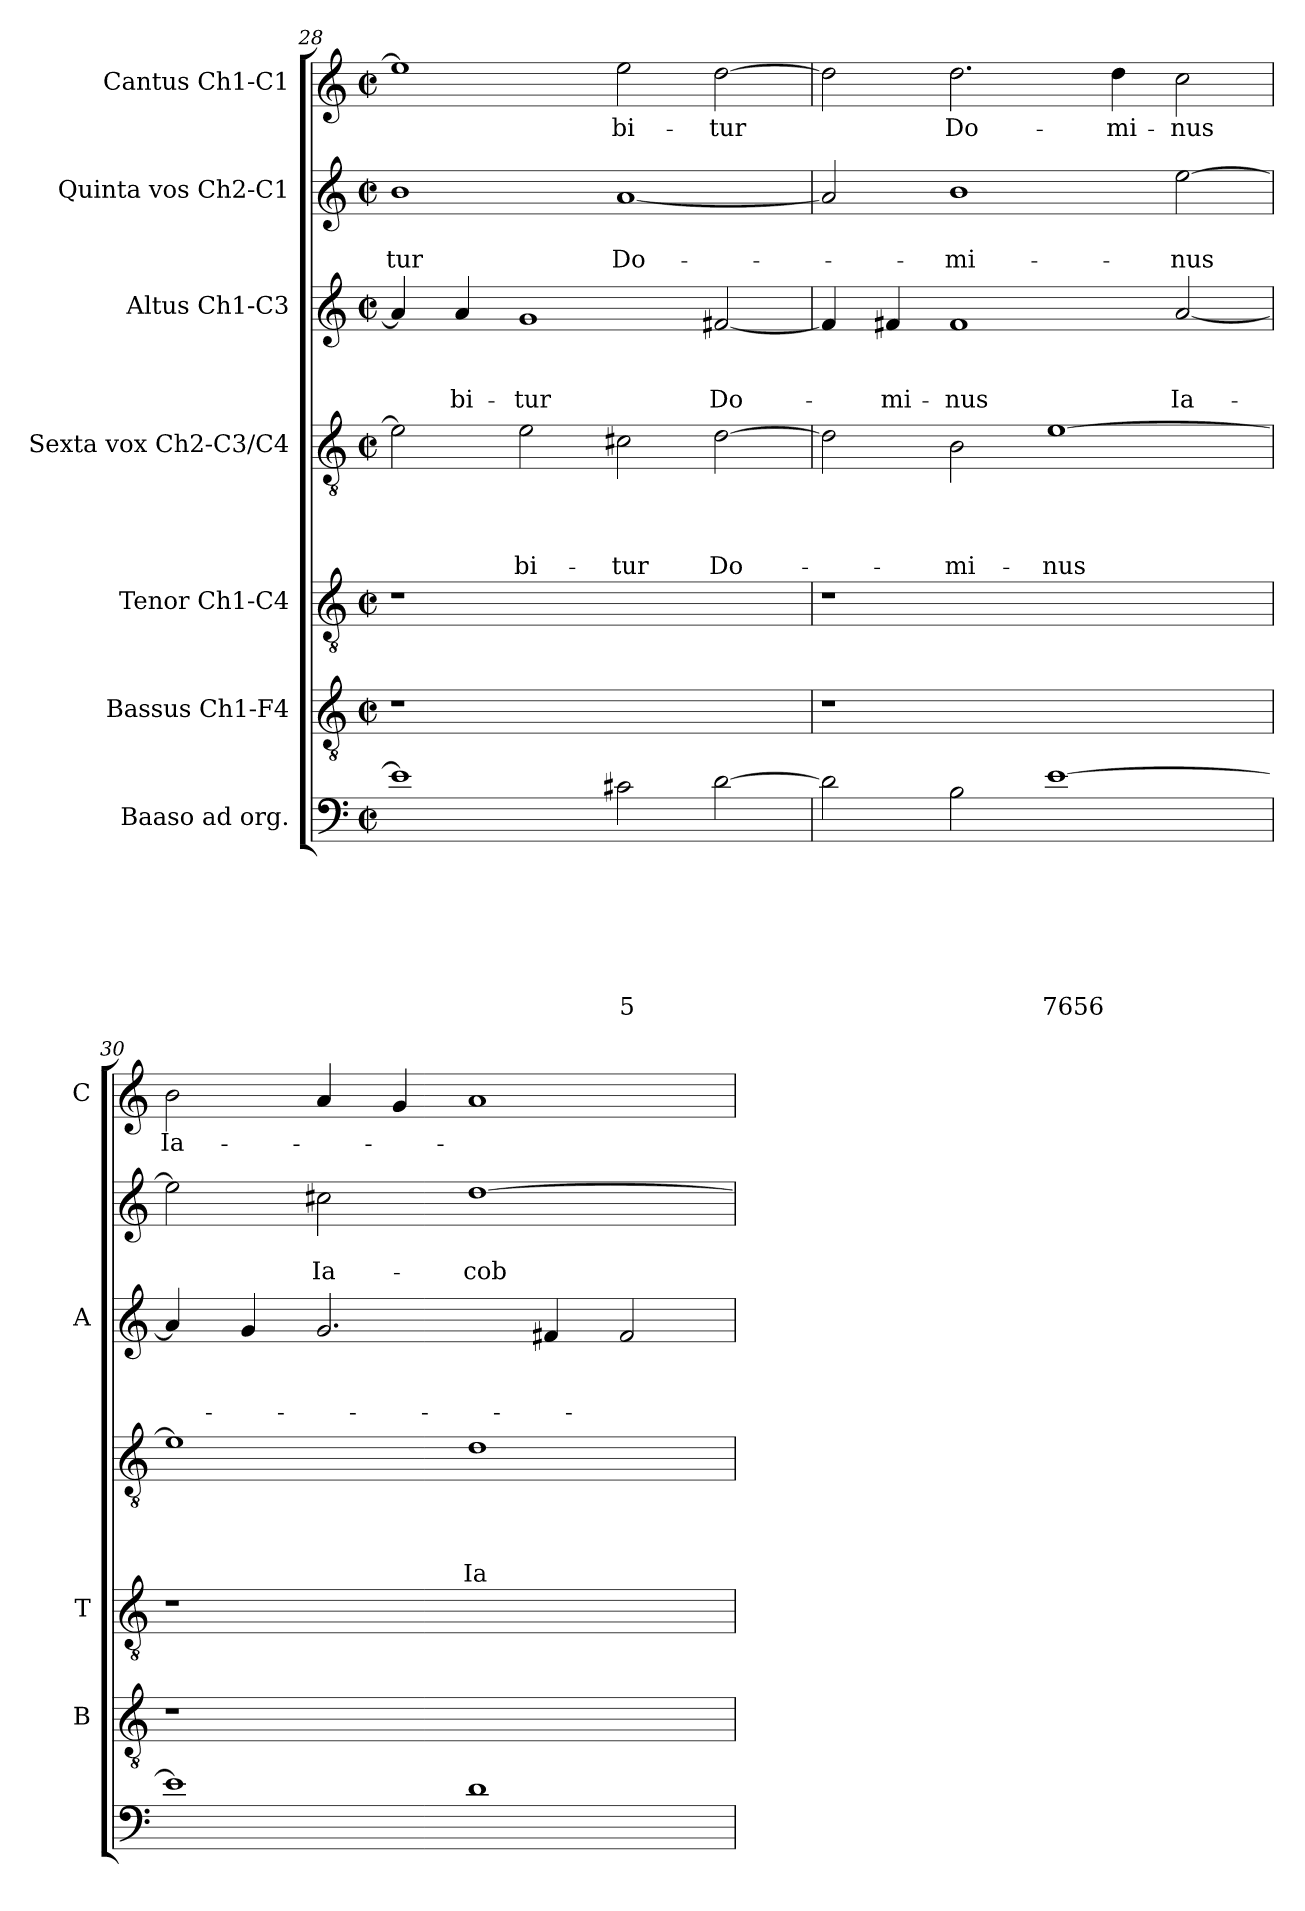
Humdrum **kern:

**kern	**text	**text	**text	**text	**text	**text	**text	**kern	**kern	**kern	**text	**text	**text	**text	**kern	**text	**text	**text	**kern	**text	**text	**kern	**text
*part7	*part7	*part7	*part7	*part7	*part7	*part7	*part7	*part6	*part5	*part4	*part4	*part4	*part4	*part4	*part3	*part3	*part3	*part3	*part2	*part2	*part2	*part1	*part1
*staff7	*staff7	*staff7	*staff7	*staff7	*staff7	*staff7	*staff7	*staff6	*staff5	*staff4	*staff4	*staff4	*staff4	*staff4	*staff3	*staff3	*staff3	*staff3	*staff2	*staff2	*staff2	*staff1	*staff1
*I"Baaso ad org.	*	*	*	*	*	*	*	*I"Bassus Ch1-F4	*I"Tenor Ch1-C4	*I"Sexta vox Ch2-C3/C4	*	*	*	*	*I"Altus Ch1-C3	*	*	*	*I"Quinta vos Ch2-C1	*	*	*I"Cantus Ch1-C1	*
*	*	*	*	*	*	*	*	*I'B	*I'T	*	*	*	*	*	*I'A	*	*	*	*	*	*	*I'C	*
*clefF4	*	*	*	*	*	*	*	*clefGv2	*clefGv2	*clefGv2	*	*	*	*	*clefG2	*	*	*	*clefG2	*	*	*clefG2	*
*k[]	*	*	*	*	*	*	*	*k[]	*k[]	*k[]	*	*	*	*	*k[]	*	*	*	*k[]	*	*	*k[]	*
*C:	*	*	*	*	*	*	*	*C:	*C:	*C:	*	*	*	*	*C:	*	*	*	*C:	*	*	*C:	*
*M2/2	*	*	*	*	*	*	*	*M2/2	*M2/2	*M2/2	*	*	*	*	*M2/2	*	*	*	*M2/2	*	*	*M2/2	*
*met(c|)	*	*	*	*	*	*	*	*met(c|)	*met(c|)	*met(c|)	*	*	*	*	*met(c|)	*	*	*	*met(c|)	*	*	*met(c|)	*
=28	=28	=28	=28	=28	=28	=28	=28	=28	=28	=28	=28	=28	=28	=28	=28	=28	=28	=28	=28	=28	=28	=28	=28
!	!	!	!	!	!	!	!	!	!	!	!	!	!	!	!	!	!	!	!	!	!LO:LY:b	!	!
1e]	.	.	.	.	.	.	.	1r	1r	2e\]	.	.	.	.	4a/]	.	.	.	1b	.	-tur	1ee]	.
!	!	!	!	!	!	!	!	!	!	!	!	!	!	!	!	!	!	!LO:LY:b	!	!	!	!	!
.	.	.	.	.	.	.	.	.	.	.	.	.	.	.	4a/	.	.	-bi-	.	.	.	.	.
!	!	!	!	!	!	!	!	!	!	!	!	!	!	!LO:LY:b	!	!	!	!LO:LY:b	!	!	!	!	!
.	.	.	.	.	.	.	.	.	.	2e\	.	.	.	-bi-	1g	.	.	-tur	.	.	.	.	.
!	!	!	!	!	!	!	!LO:LY:b	!	!	!	!	!	!	!LO:LY:b	!	!	!	!	!	!	!LO:LY:b	!	!LO:LY:b
2c#X\	.	.	.	.	.	.	5	1ryy	1ryy	2c#X\	.	.	.	-tur	.	.	.	.	[1a	.	Do-	2ee\	-bi-
!	!	!	!	!	!	!	!	!	!	!	!	!	!	!LO:LY:b	!	!	!	!LO:LY:b	!	!	!	!	!LO:LY:b
[2d\	.	.	.	.	.	.	.	.	.	[2d\	.	.	.	Do-	[2f#X/	.	.	Do-	.	.	.	[2dd\	-tur
=29	=29	=29	=29	=29	=29	=29	=29	=29	=29	=29	=29	=29	=29	=29	=29	=29	=29	=29	=29	=29	=29	=29	=29
2d\]	.	.	.	.	.	.	.	1r	1r	2d\]	.	.	.	.	4f#/]	.	.	.	2a/]	.	.	2dd\]	.
!	!	!	!	!	!	!	!	!	!	!	!	!	!	!	!	!	!	!LO:LY:b	!	!	!	!	!
.	.	.	.	.	.	.	.	.	.	.	.	.	.	.	4f#X/	.	.	-mi-	.	.	.	.	.
!	!	!	!	!	!	!	!	!	!	!	!	!	!	!LO:LY:b	!	!	!	!LO:LY:b	!	!	!LO:LY:b	!	!LO:LY:b
2B\	.	.	.	.	.	.	.	.	.	2B\	.	.	.	-mi-	1f#	.	.	-nus	1b	.	-mi-	2.dd\	Do-
!	!	!	!	!	!	!	!LO:LY:b	!	!	!	!	!	!	!LO:LY:b	!	!	!	!	!	!	!	!	!
[1e	.	.	.	.	.	.	7656	1ryy	1ryy	[1e	.	.	.	-nus	.	.	.	.	.	.	.	.	.
!	!	!	!	!	!	!	!	!	!	!	!	!	!	!	!	!	!	!	!	!	!	!	!LO:LY:b
.	.	.	.	.	.	.	.	.	.	.	.	.	.	.	.	.	.	.	.	.	.	4dd\	-mi-
!	!	!	!	!	!	!	!	!	!	!	!	!	!	!	!	!	!	!LO:LY:b	!	!	!LO:LY:b	!	!LO:LY:b
.	.	.	.	.	.	.	.	.	.	.	.	.	.	.	[2a/	.	.	Ia-	[2ee\	.	-nus	2cc\	-nus
=30	=30	=30	=30	=30	=30	=30	=30	=30	=30	=30	=30	=30	=30	=30	=30	=30	=30	=30	=30	=30	=30	=30	=30
!	!	!	!	!	!	!	!	!	!	!	!	!	!	!	!	!	!	!	!	!	!	!	!LO:LY:b
1e]	.	.	.	.	.	.	.	1r	1r	1e]	.	.	.	.	4a/]	.	.	.	2ee\]	.	.	2b\	Ia-
.	.	.	.	.	.	.	.	.	.	.	.	.	.	.	4g/	.	.	.	.	.	.	.	.
!	!	!	!	!	!	!	!	!	!	!	!	!	!	!	!	!	!	!	!	!	!LO:LY:b	!	!
.	.	.	.	.	.	.	.	.	.	.	.	.	.	.	2.g/	.	.	.	2cc#X\	.	Ia-	4a/	.
.	.	.	.	.	.	.	.	.	.	.	.	.	.	.	.	.	.	.	.	.	.	4g/	.
!	!	!	!	!	!	!	!	!	!	!	!	!	!	!LO:LY:b	!	!	!	!	!	!	!LO:LY:b	!	!
1d	.	.	.	.	.	.	.	1ryy	1ryy	1d	.	.	.	Ia-	.	.	.	.	[1dd	.	-cob	1a	.
.	.	.	.	.	.	.	.	.	.	.	.	.	.	.	4f#X/	.	.	.	.	.	.	.	.
.	.	.	.	.	.	.	.	.	.	.	.	.	.	.	2f#/	.	.	.	.	.	.	.	.
=	=	=	=	=	=	=	=	=	=	=	=	=	=	=	=	=	=	=	=	=	=	=	=
*-	*-	*-	*-	*-	*-	*-	*-	*-	*-	*-	*-	*-	*-	*-	*-	*-	*-	*-	*-	*-	*-	*-	*-
